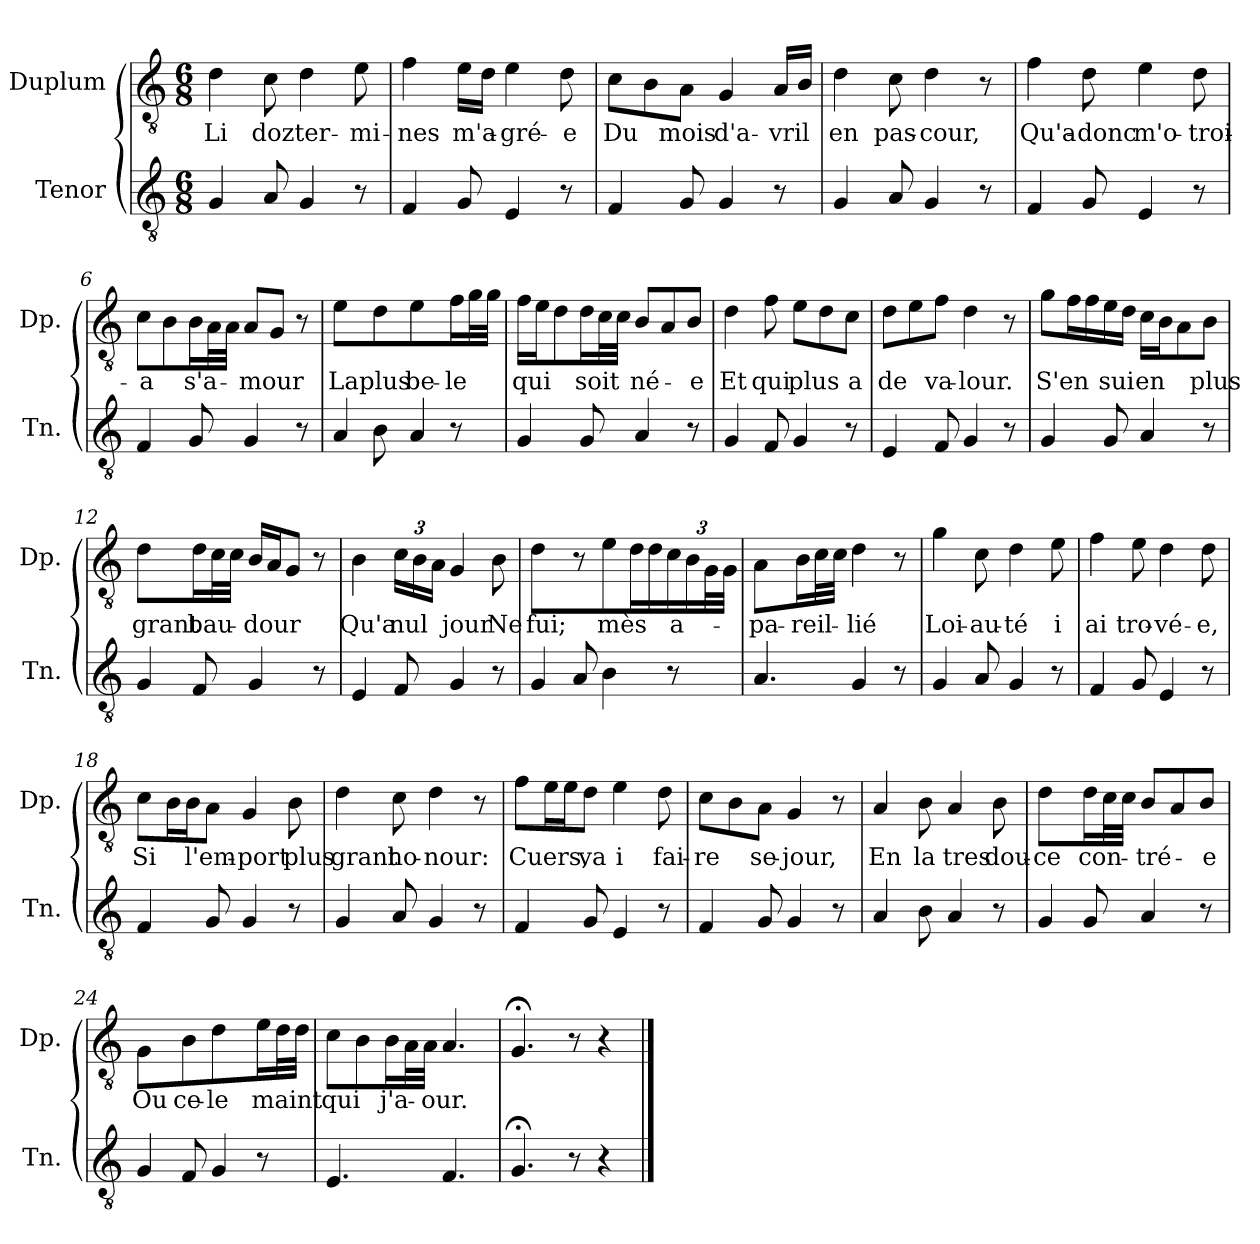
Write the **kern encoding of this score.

**kern	**kern	**text
*part2	*part1	*part1
*staff2	*staff1	*staff1
*I"Tenor	*I"Duplum	*
*I'Tn.	*I'Dp.	*
*clefGv2	*clefGv2	*
*k[]	*k[]	*
*M6/8	*M6/8	*
=1	=1	=1
!	!	!LO:LY:b
4G/	4d\	Li
!	!	!LO:LY:b
8A/	8c\	doz
!	!	!LO:LY:b
4G/	4d\	ter-
!	!	!LO:LY:b
8r	8e\	-mi-
=2	=2	=2
!	!	!LO:LY:b
4F/	4f\	-nes
!	!	!LO:LY:b
8G/	16e\LL	m'a-
.	16d\JJ	.
!	!	!LO:LY:b
4E/	4e\	-gré-
!	!	!LO:LY:b
8r	8d\	-e
=3	=3	=3
!	!	!LO:LY:b
4F/	8c\L	Du
.	8B\	.
!	!	!LO:LY:b
8G/	8A\J	mois
!	!	!LO:LY:b
4G/	4G/	d'a-
!	!	!LO:LY:b
8r	16A/LL	-vril
.	16B/JJ	.
=4	=4	=4
!	!	!LO:LY:b
4G/	4d\	en
!	!	!LO:LY:b
8A/	8c\	pas-
!	!	!LO:LY:b
4G/	4d\	-cour,
8r	8r	.
=5	=5	=5
!	!	!LO:LY:b
4F/	4f\	Qu'a-
!	!	!LO:LY:b
8G/	8d\	-donc
!	!	!LO:LY:b
4E/	4e\	m'o-
!	!	!LO:LY:b
8r	8d\	-troi-
!!LO:LB:g=z
=6	=6	=6
!	!	!LO:LY:b
4F/	8c\L	-a
.	8B\	.
!	!	!LO:LY:b
8G/	16B\L	s'a-
*	*tremolo	*
.	32A\	.
.	32A\JJJ	.
*	*Xtremolo	*
!	!	!LO:LY:b
4G/	8A/L	-mour
.	8G/J	.
8r	8r	.
=7	=7	=7
!	!	!LO:LY:b
4A/	4e\	La
!	!	!LO:LY:b
8B\	8d\	plus
!	!	!LO:LY:b
4A/	4e\	be-
!	!	!LO:LY:b
8r	16f\LL	-le
*	*tremolo	*
.	32g\	.
.	32g\JJJ	.
*	*Xtremolo	*
=8	=8	=8
!	!	!LO:LY:b
4G/	16f\LL	qui
.	16e\J	.
.	8d\	.
!	!	!LO:LY:b
8G/	16d\L	soit
*	*tremolo	*
.	32c\	.
.	32c\JJJ	.
*	*Xtremolo	*
!	!	!LO:LY:b
4A/	8B/L	né-
.	8A/	.
!	!	!LO:LY:b
8r	8B/J	-e
=9	=9	=9
!	!	!LO:LY:b
4G/	4d\	Et
!	!	!LO:LY:b
8F/	8f\	qui
!	!	!LO:LY:b
4G/	8e\L	plus
.	8d\	.
!	!	!LO:LY:b
8r	8c\J	a
=10	=10	=10
!	!	!LO:LY:b
4E/	8d\L	de
.	8e\	.
!	!	!LO:LY:b
8F/	8f\J	va-
!	!	!LO:LY:b
4G/	4d\	-lour.
8r	8r	.
=11	=11	=11
!	!	!LO:LY:b
4G/	8g\L	S'en
*	*tremolo	*
.	16f\	.
.	16f\	.
*	*Xtremolo	*
!	!	!LO:LY:b
8G/	16e\L	sui
.	16d\JJ	.
!	!	!LO:LY:b
4A/	16c\LL	en
.	16B\J	.
.	8A\	.
!	!	!LO:LY:b
8r	8B\J	plus
!!LO:LB:g=z
=12	=12	=12
!	!	!LO:LY:b
4G/	4d\	grant
!	!	!LO:LY:b
8F/	16d\LL	bau-
*	*tremolo	*
.	32c\	.
.	32c\JJJ	.
*	*Xtremolo	*
!	!	!LO:LY:b
4G/	16B/LL	-dour
.	16A/J	.
.	8G/J	.
8r	8r	.
=13	=13	=13
!	!	!LO:LY:b
4E/	4B\	Qu'a
*	*Xbrackettup	*
!	!	!LO:LY:b
8F/	24c\LL	nul
.	24B\	.
.	24A\JJ	.
!	!	!LO:LY:b
4G/	4G/	jour
!	!	!LO:LY:b
8r	8B\	Ne
=14	=14	=14
!	!	!LO:LY:b
4G/	4d\	fui;
8A/	8r	.
!	!	!LO:LY:b
4B\	8e\L	mès
*	*tremolo	*
.	16d\	.
.	16d\	.
*	*Xtremolo	*
!	!	!LO:LY:b
8r	24c\L	a-
.	24B\	.
*	*tremolo	*
.	48G\	.
.	48G\JJJ	.
*	*Xtremolo	*
=15	=15	=15
!	!	!LO:LY:b
4.A/	4A/	-pa-
!	!	!LO:LY:b
.	16B\LL	-reil-
*	*tremolo	*
.	32c\	.
.	32c\JJJ	.
*	*Xtremolo	*
!	!	!LO:LY:b
4G/	4d\	-lié
8r	8r	.
=16	=16	=16
!	!	!LO:LY:b
4G/	4g\	Loi-
!	!	!LO:LY:b
8A/	8c\	-au-
!	!	!LO:LY:b
4G/	4d\	-té
!	!	!LO:LY:b
8r	8e\	i
=17	=17	=17
!	!	!LO:LY:b
4F/	4f\	ai
!	!	!LO:LY:b
8G/	8e\	tro-
!	!	!LO:LY:b
4E/	4d\	-vé-
!	!	!LO:LY:b
8r	8d\	-e,
!!LO:LB:g=z
=18	=18	=18
!	!	!LO:LY:b
4F/	8c\L	Si
*	*tremolo	*
.	16B\	.
.	16B\	.
*	*Xtremolo	*
!	!	!LO:LY:b
8G/	8A\J	l'em-
!	!	!LO:LY:b
4G/	4G/	-port
!	!	!LO:LY:b
8r	8B\	plus
=19	=19	=19
!	!	!LO:LY:b
4G/	4d\	grant
!	!	!LO:LY:b
8A/	8c\	ho-
!	!	!LO:LY:b
4G/	4d\	-nour:
8r	8r	.
=20	=20	=20
!	!	!LO:LY:b
4F/	8f\L	Cuers,
*	*tremolo	*
.	16e\	.
.	16e\	.
*	*Xtremolo	*
!	!	!LO:LY:b
8G/	8d\J	va
!	!	!LO:LY:b
4E/	4e\	i
!	!	!LO:LY:b
8r	8d\	fai-
=21	=21	=21
!	!	!LO:LY:b
4F/	8c\L	-re
.	8B\	.
!	!	!LO:LY:b
8G/	8A\J	se-
!	!	!LO:LY:b
4G/	4G/	-jour,
8r	8r	.
=22	=22	=22
!	!	!LO:LY:b
4A/	4A/	En
!	!	!LO:LY:b
8B\	8B\	la
!	!	!LO:LY:b
4A/	4A/	tres
!	!	!LO:LY:b
8r	8B\	dou-
=23	=23	=23
!	!	!LO:LY:b
4G/	4d\	-ce
!	!	!LO:LY:b
8G/	16d\LL	con-
*	*tremolo	*
.	32c\	.
.	32c\JJJ	.
*	*Xtremolo	*
!	!	!LO:LY:b
4A/	8B/L	-tré-
.	8A/	.
!	!	!LO:LY:b
8r	8B/J	-e
!!LO:LB:g=z
=24	=24	=24
!	!	!LO:LY:b
4G/	4G/	Ou
!	!	!LO:LY:b
8F/	8B\	ce-
!	!	!LO:LY:b
4G/	4d\	-le
!	!	!LO:LY:b
8r	16e\LL	maint
*	*tremolo	*
.	32d\	.
.	32d\JJJ	.
*	*Xtremolo	*
=25	=25	=25
!	!	!LO:LY:b
4.E/	8c\L	qui
.	8B\	.
!	!	!LO:LY:b
.	16B\L	j'a-
*	*tremolo	*
.	32A\	.
.	32A\JJJ	.
*	*Xtremolo	*
!	!	!LO:LY:b
4.F/	4.A/	-our.
=26	=26	=26
4.G;</	4.G;</	.
8r	8r	.
4r	4r	.
==	==	==
*-	*-	*-
